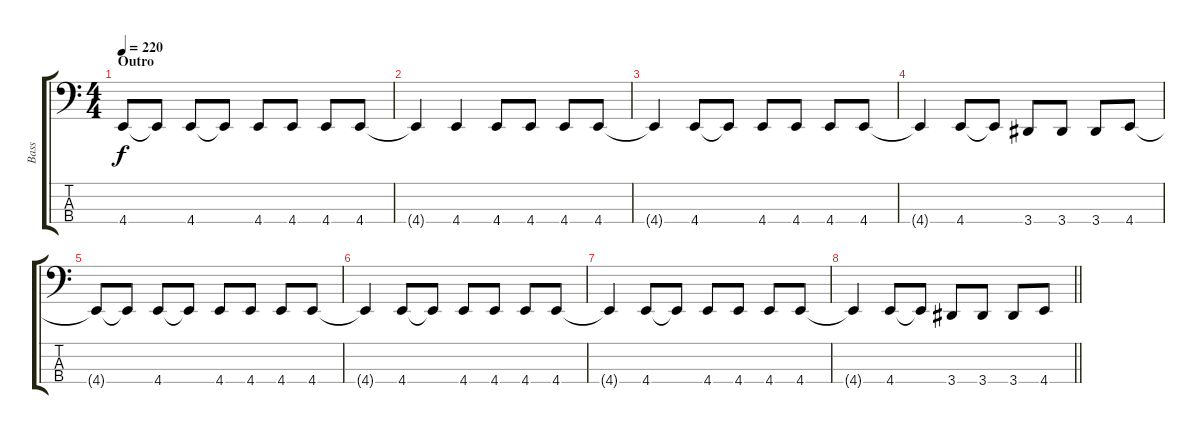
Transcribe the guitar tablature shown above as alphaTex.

\track ("Bass" "Bass") {instrument electricbasspick}
\staff {score tabs}
\tuning (Eb2 Bb1 F1 C1) {hide}
\ts (4 4)
\section ("" "Outro")
\tempo 220
\clef f4
\ks c
4.4.8{dy f} 4.4{t}.8 4.4.8 4.4{t}.8 4.4.8 4.4.8 4.4.8 4.4.8 |
4.4{t}.4 4.4.4 4.4.8 4.4.8 4.4.8 4.4.8 |
4.4{t}.4 4.4.8 4.4{t}.8 4.4.8 4.4.8 4.4.8 4.4.8 |
4.4{t}.4 4.4.8 4.4{t}.8 3.4.8 3.4.8 3.4.8 4.4.8 |
4.4{t}.8 4.4{t}.8 4.4.8 4.4{t}.8 4.4.8 4.4.8 4.4.8 4.4.8 |
4.4{t}.4 4.4.8 4.4{t}.8 4.4.8 4.4.8 4.4.8 4.4.8 |
4.4{t}.4 4.4.8 4.4{t}.8 4.4.8 4.4.8 4.4.8 4.4.8 |
\barLineRight lightlight
4.4{t}.4 4.4.8 4.4{t}.8 3.4.8 3.4.8 3.4.8 4.4.8
